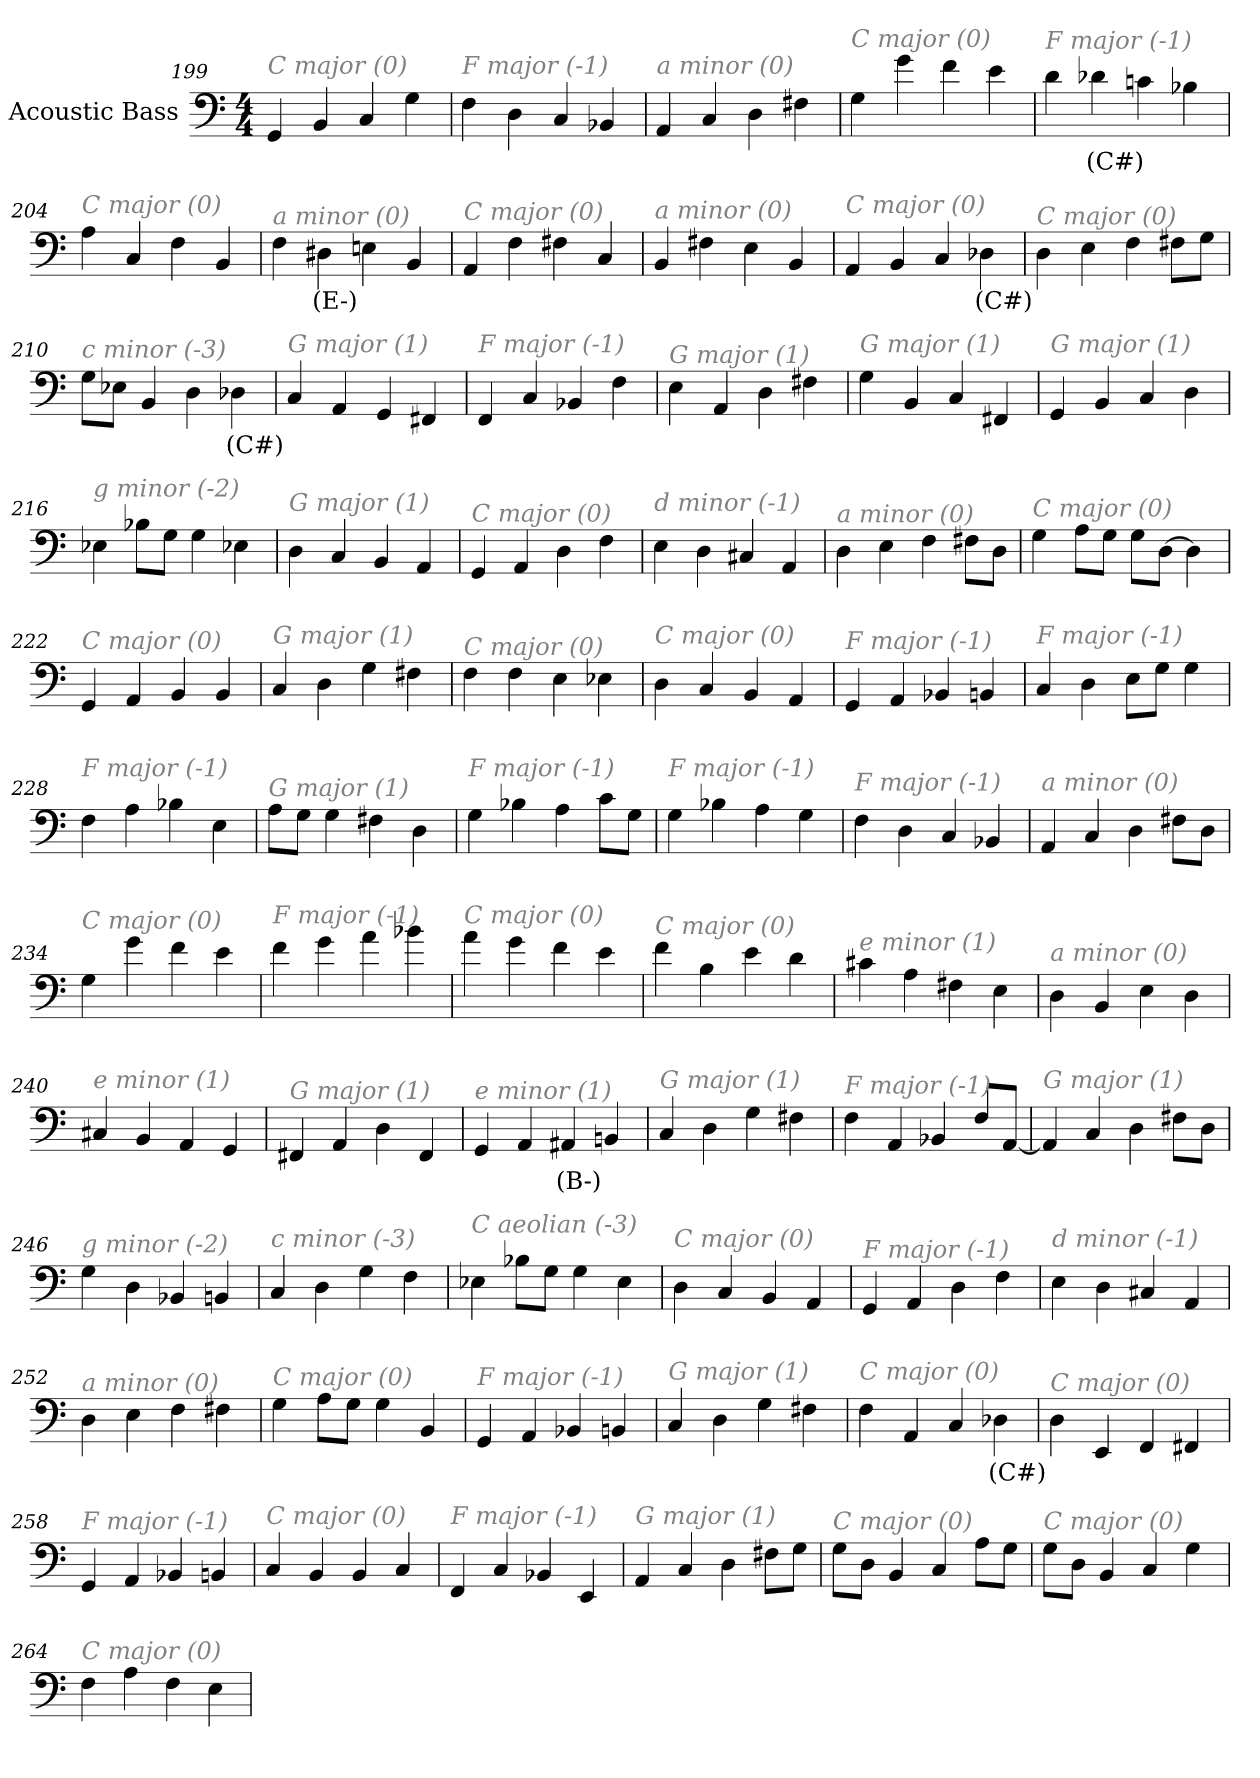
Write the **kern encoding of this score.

**kern	**text
*part1	*part1
*staff1	*staff1
*I"Acoustic Bass	*
*clefF4	*
*ITrd7c12	*
*k[]	*
*C:	*
*M4/4	*
=199	=199
!LO:TX:i:color=#808080:t=C major (0)	!
4GGG	.
4BBB	.
4CC	.
4GG	.
=200	=200
!LO:TX:i:color=#808080:t=F major (-1)	!
4FF	.
4DD	.
4CC	.
4BBB-X	.
=201	=201
!LO:TX:i:color=#808080:t=a minor (0)	!
4AAA	.
4CC	.
4DD	.
4FF#X	.
=202	=202
!LO:TX:i:color=#808080:t=C major (0)	!
4GG	.
4G	.
4F	.
4E	.
=203	=203
!LO:TX:i:color=#808080:t=F major (-1)	!
4D	.
4D-Xi	(C#)
4Cn	.
4BB-X	.
=204	=204
!LO:TX:i:color=#808080:t=C major (0)	!
4AA	.
4CC	.
4FF	.
4BBB	.
=205	=205
!LO:TX:i:color=#808080:t=a minor (0)	!
4FF	.
4DD#Xi	(E-)
4EEn	.
4BBB	.
=206	=206
!LO:TX:i:color=#808080:t=C major (0)	!
4AAA	.
4FF	.
4FF#X	.
4CC	.
=207	=207
!LO:TX:i:color=#808080:t=a minor (0)	!
4BBB	.
4FF#X	.
4EE	.
4BBB	.
=208	=208
!LO:TX:i:color=#808080:t=C major (0)	!
4AAA	.
4BBB	.
4CC	.
4DD-Xi	(C#)
=209	=209
!LO:TX:i:color=#808080:t=C major (0)	!
4DD	.
4EE	.
4FF	.
8FF#XL	.
8GGJ	.
=210	=210
!LO:TX:i:color=#808080:t=c minor (-3)	!
8GGL	.
8EE-XJ	.
4BBB	.
4DD	.
4DD-Xi	(C#)
=211	=211
!LO:TX:i:color=#808080:t=G major (1)	!
4CC	.
4AAA	.
4GGG	.
4FFF#X	.
=212	=212
!LO:TX:i:color=#808080:t=F major (-1)	!
4FFF	.
4CC	.
4BBB-X	.
4FF	.
=213	=213
!LO:TX:i:color=#808080:t=G major (1)	!
4EE	.
4AAA	.
4DD	.
4FF#X	.
=214	=214
!LO:TX:i:color=#808080:t=G major (1)	!
4GG	.
4BBB	.
4CC	.
4FFF#X	.
=215	=215
!LO:TX:i:color=#808080:t=G major (1)	!
4GGG	.
4BBB	.
4CC	.
4DD	.
=216	=216
!LO:TX:i:color=#808080:t=g minor (-2)	!
4EE-X	.
8BB-XL	.
8GGJ	.
4GG	.
4EE-X	.
=217	=217
!LO:TX:i:color=#808080:t=G major (1)	!
4DD	.
4CC	.
4BBB	.
4AAA	.
=218	=218
!LO:TX:i:color=#808080:t=C major (0)	!
4GGG	.
4AAA	.
4DD	.
4FF	.
=219	=219
!LO:TX:i:color=#808080:t=d minor (-1)	!
4EE	.
4DD	.
4CC#X	.
4AAA	.
=220	=220
!LO:TX:i:color=#808080:t=a minor (0)	!
4DD	.
4EE	.
4FF	.
8FF#XL	.
8DDJ	.
=221	=221
!LO:TX:i:color=#808080:t=C major (0)	!
4GG	.
8AAL	.
8GGJ	.
8GGL	.
[8DDJ	.
4DD]	.
=222	=222
!LO:TX:i:color=#808080:t=C major (0)	!
4GGG	.
4AAA	.
4BBB	.
4BBB	.
=223	=223
!LO:TX:i:color=#808080:t=G major (1)	!
4CC	.
4DD	.
4GG	.
4FF#X	.
=224	=224
!LO:TX:i:color=#808080:t=C major (0)	!
4FF	.
4FF	.
4EE	.
4EE-X	.
=225	=225
!LO:TX:i:color=#808080:t=C major (0)	!
4DD	.
4CC	.
4BBB	.
4AAA	.
=226	=226
!LO:TX:i:color=#808080:t=F major (-1)	!
4GGG	.
4AAA	.
4BBB-X	.
4BBBn	.
=227	=227
!LO:TX:i:color=#808080:t=F major (-1)	!
4CC	.
4DD	.
8EEL	.
8GGJ	.
4GG	.
=228	=228
!LO:TX:i:color=#808080:t=F major (-1)	!
4FF	.
4AA	.
4BB-X	.
4EE	.
=229	=229
!LO:TX:i:color=#808080:t=G major (1)	!
8AAL	.
8GGJ	.
4GG	.
4FF#X	.
4DD	.
=230	=230
!LO:TX:i:color=#808080:t=F major (-1)	!
4GG	.
4BB-X	.
4AA	.
8CL	.
8GGJ	.
=231	=231
!LO:TX:i:color=#808080:t=F major (-1)	!
4GG	.
4BB-X	.
4AA	.
4GG	.
=232	=232
!LO:TX:i:color=#808080:t=F major (-1)	!
4FF	.
4DD	.
4CC	.
4BBB-X	.
=233	=233
!LO:TX:i:color=#808080:t=a minor (0)	!
4AAA	.
4CC	.
4DD	.
8FF#XL	.
8DDJ	.
=234	=234
!LO:TX:i:color=#808080:t=C major (0)	!
4GG	.
4G	.
4F	.
4E	.
=235	=235
!LO:TX:i:color=#808080:t=F major (-1)	!
4F	.
4G	.
4A	.
4B-X	.
=236	=236
!LO:TX:i:color=#808080:t=C major (0)	!
4A	.
4G	.
4F	.
4E	.
=237	=237
!LO:TX:i:color=#808080:t=C major (0)	!
4F	.
4BB	.
4E	.
4D	.
=238	=238
!LO:TX:i:color=#808080:t=e minor (1)	!
4C#X	.
4AA	.
4FF#X	.
4EE	.
=239	=239
!LO:TX:i:color=#808080:t=a minor (0)	!
4DD	.
4BBB	.
4EE	.
4DD	.
=240	=240
!LO:TX:i:color=#808080:t=e minor (1)	!
4CC#X	.
4BBB	.
4AAA	.
4GGG	.
=241	=241
!LO:TX:i:color=#808080:t=G major (1)	!
4FFF#X	.
4AAA	.
4DD	.
4FFF#	.
=242	=242
!LO:TX:i:color=#808080:t=e minor (1)	!
4GGG	.
4AAA	.
4AAA#Xi	(B-)
4BBBn	.
=243	=243
!LO:TX:i:color=#808080:t=G major (1)	!
4CC	.
4DD	.
4GG	.
4FF#X	.
=244	=244
!LO:TX:i:color=#808080:t=F major (-1)	!
4FF	.
4AAA	.
4BBB-X	.
8FFL	.
[8AAAJ	.
=245	=245
!LO:TX:i:color=#808080:t=G major (1)	!
4AAA]	.
4CC	.
4DD	.
8FF#XL	.
8DDJ	.
=246	=246
!LO:TX:i:color=#808080:t=g minor (-2)	!
4GG	.
4DD	.
4BBB-X	.
4BBBn	.
=247	=247
!LO:TX:i:color=#808080:t=c minor (-3)	!
4CC	.
4DD	.
4GG	.
4FF	.
=248	=248
!LO:TX:i:color=#808080:t=C aeolian (-3)	!
4EE-X	.
8BB-XL	.
8GGJ	.
4GG	.
4EE-	.
=249	=249
!LO:TX:i:color=#808080:t=C major (0)	!
4DD	.
4CC	.
4BBB	.
4AAA	.
=250	=250
!LO:TX:i:color=#808080:t=F major (-1)	!
4GGG	.
4AAA	.
4DD	.
4FF	.
=251	=251
!LO:TX:i:color=#808080:t=d minor (-1)	!
4EE	.
4DD	.
4CC#X	.
4AAA	.
=252	=252
!LO:TX:i:color=#808080:t=a minor (0)	!
4DD	.
4EE	.
4FF	.
4FF#X	.
=253	=253
!LO:TX:i:color=#808080:t=C major (0)	!
4GG	.
8AAL	.
8GGJ	.
4GG	.
4BBB	.
=254	=254
!LO:TX:i:color=#808080:t=F major (-1)	!
4GGG	.
4AAA	.
4BBB-X	.
4BBBn	.
=255	=255
!LO:TX:i:color=#808080:t=G major (1)	!
4CC	.
4DD	.
4GG	.
4FF#X	.
=256	=256
!LO:TX:i:color=#808080:t=C major (0)	!
4FF	.
4AAA	.
4CC	.
4DD-Xi	(C#)
=257	=257
!LO:TX:i:color=#808080:t=C major (0)	!
4DD	.
4EEE	.
4FFF	.
4FFF#X	.
=258	=258
!LO:TX:i:color=#808080:t=F major (-1)	!
4GGG	.
4AAA	.
4BBB-X	.
4BBBn	.
=259	=259
!LO:TX:i:color=#808080:t=C major (0)	!
4CC	.
4BBB	.
4BBB	.
4CC	.
=260	=260
!LO:TX:i:color=#808080:t=F major (-1)	!
4FFF	.
4CC	.
4BBB-X	.
4EEE	.
=261	=261
!LO:TX:i:color=#808080:t=G major (1)	!
4AAA	.
4CC	.
4DD	.
8FF#XL	.
8GGJ	.
=262	=262
!LO:TX:i:color=#808080:t=C major (0)	!
8GGL	.
8DDJ	.
4BBB	.
4CC	.
8AAL	.
8GGJ	.
=263	=263
!LO:TX:i:color=#808080:t=C major (0)	!
8GGL	.
8DDJ	.
4BBB	.
4CC	.
4GG	.
=264	=264
!LO:TX:i:color=#808080:t=C major (0)	!
4FF	.
4AA	.
4FF	.
4EE	.
=	=
*-	*-
